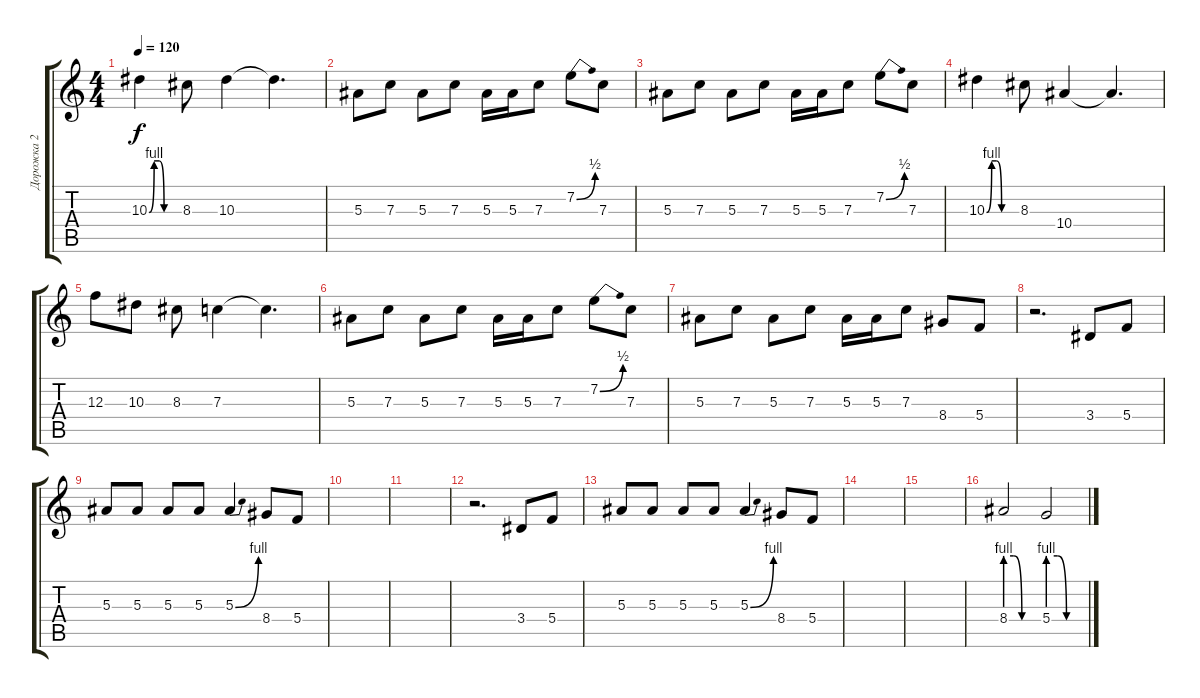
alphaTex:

\track ("Дорожка 2" "Дорожка 2") {instrument overdrivenguitar}
\staff {score tabs}
\tuning (D4 A3 F3 C3 G2 C2) {hide}
\ts (4 4)
\tempo 120
\clef g2
\ks c
10.3{be (custom 0 0 10 4 20 4 30 0 60 0)}.4{dy f} 8.3.8 10.3.4 10.3{t}.4{d} |
5.3.8 7.3.8 5.3.8 7.3.8 5.3.16 5.3.16 7.3.8 7.2{be (bend 0 0 60 2)}.8 7.3.8 |
5.3.8 7.3.8 5.3.8 7.3.8 5.3.16 5.3.16 7.3.8 7.2{be (bend 0 0 60 2)}.8 7.3.8 |
10.3{be (custom 0 0 10 4 20 4 30 0 60 0)}.4 8.3.8 10.4.4 10.4{t}.4{d} |
12.3.8 10.3.8 8.3.8 7.3.4 7.3{t}.4{d} |
5.3.8 7.3.8 5.3.8 7.3.8 5.3.16 5.3.16 7.3.8 7.2{be (bend 0 0 60 2)}.8 7.3.8 |
5.3.8 7.3.8 5.3.8 7.3.8 5.3.16 5.3.16 7.3.8 8.4.8 5.4.8 |
r.2{d} 3.4.8 5.4.8 |
5.3.8 5.3.8 5.3.8 5.3.8 5.3{be (bend 0 0 60 4)}.4 8.4.8 5.4.8 |
|
|
r.2{d} 3.4.8 5.4.8 |
5.3.8 5.3.8 5.3.8 5.3.8 5.3{be (bend 0 0 60 4)}.4 8.4.8 5.4.8 |
|
|
8.4{be (custom 0 4 15 4 30 0 60 0)}.2 5.4{be (custom 0 4 15 4 30 0 60 0)}.2
